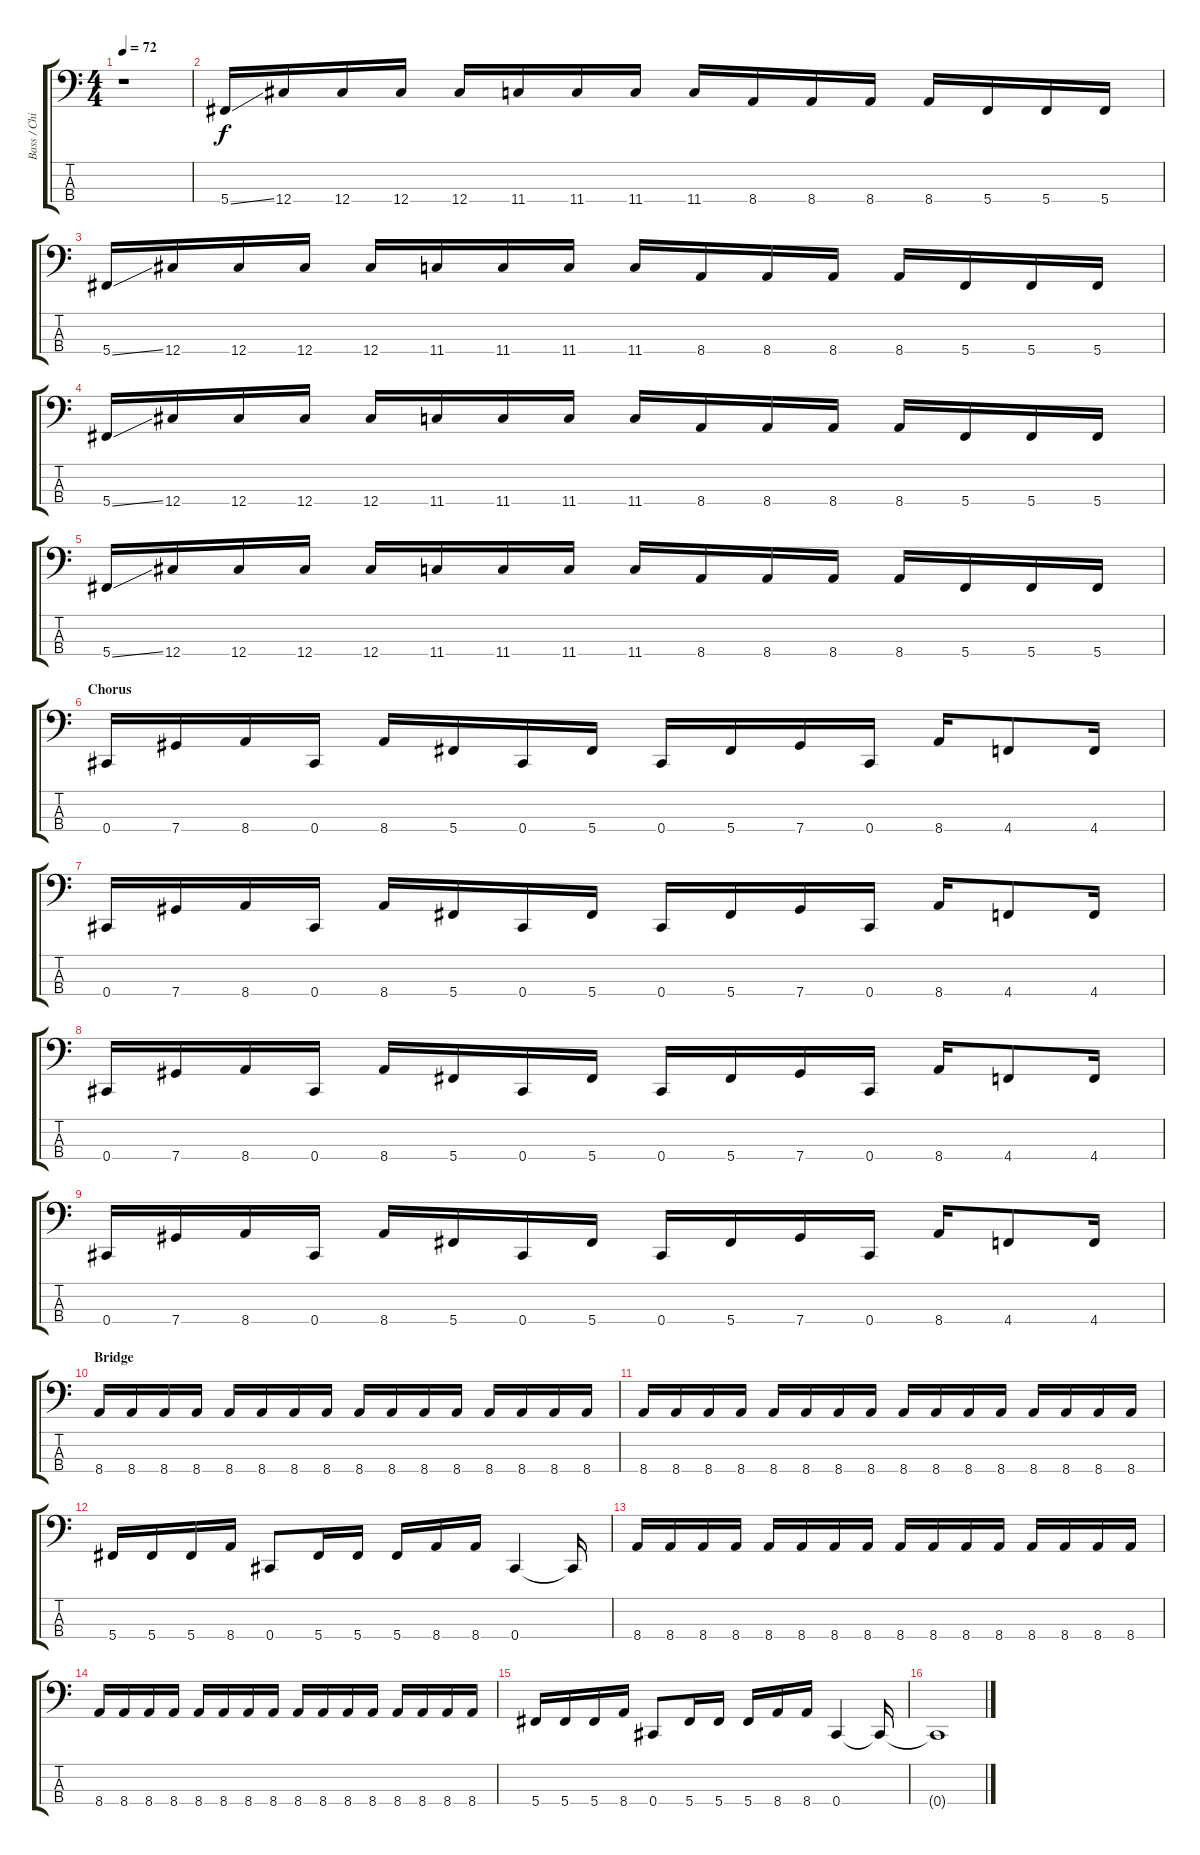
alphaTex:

\track ("Bass / Chi Cheng" "Bass / Chi") {instrument electricbassfinger}
\staff {score tabs}
\tuning (Gb2 Db2 Ab1 Db1) {hide}
\ts (4 4)
\tempo 72
\clef f4
\ks c
r.1{dy f} |
5.4{ss}.16 12.4.16 12.4.16 12.4.16 12.4.16 11.4.16 11.4.16 11.4.16 11.4.16 8.4.16 8.4.16 8.4.16 8.4.16 5.4.16 5.4.16 5.4.16 |
5.4{ss}.16 12.4.16 12.4.16 12.4.16 12.4.16 11.4.16 11.4.16 11.4.16 11.4.16 8.4.16 8.4.16 8.4.16 8.4.16 5.4.16 5.4.16 5.4.16 |
5.4{ss}.16 12.4.16 12.4.16 12.4.16 12.4.16 11.4.16 11.4.16 11.4.16 11.4.16 8.4.16 8.4.16 8.4.16 8.4.16 5.4.16 5.4.16 5.4.16 |
5.4{ss}.16 12.4.16 12.4.16 12.4.16 12.4.16 11.4.16 11.4.16 11.4.16 11.4.16 8.4.16 8.4.16 8.4.16 8.4.16 5.4.16 5.4.16 5.4.16 |
\section ("" "Chorus")
0.4.16 7.4.16 8.4.16 0.4.16 8.4.16 5.4.16 0.4.16 5.4.16 0.4.16 5.4.16 7.4.16 0.4.16 8.4.16 4.4.8 4.4.16 |
0.4.16 7.4.16 8.4.16 0.4.16 8.4.16 5.4.16 0.4.16 5.4.16 0.4.16 5.4.16 7.4.16 0.4.16 8.4.16 4.4.8 4.4.16 |
0.4.16 7.4.16 8.4.16 0.4.16 8.4.16 5.4.16 0.4.16 5.4.16 0.4.16 5.4.16 7.4.16 0.4.16 8.4.16 4.4.8 4.4.16 |
0.4.16 7.4.16 8.4.16 0.4.16 8.4.16 5.4.16 0.4.16 5.4.16 0.4.16 5.4.16 7.4.16 0.4.16 8.4.16 4.4.8 4.4.16 |
\section ("" "Bridge")
8.4.16 8.4.16 8.4.16 8.4.16 8.4.16 8.4.16 8.4.16 8.4.16 8.4.16 8.4.16 8.4.16 8.4.16 8.4.16 8.4.16 8.4.16 8.4.16 |
8.4.16 8.4.16 8.4.16 8.4.16 8.4.16 8.4.16 8.4.16 8.4.16 8.4.16 8.4.16 8.4.16 8.4.16 8.4.16 8.4.16 8.4.16 8.4.16 |
5.4.16 5.4.16 5.4.16 8.4.16 0.4.8 5.4.16 5.4.16 5.4.16 8.4.16 8.4.16 0.4.4 0.4{t}.16 |
8.4.16 8.4.16 8.4.16 8.4.16 8.4.16 8.4.16 8.4.16 8.4.16 8.4.16 8.4.16 8.4.16 8.4.16 8.4.16 8.4.16 8.4.16 8.4.16 |
8.4.16 8.4.16 8.4.16 8.4.16 8.4.16 8.4.16 8.4.16 8.4.16 8.4.16 8.4.16 8.4.16 8.4.16 8.4.16 8.4.16 8.4.16 8.4.16 |
5.4.16 5.4.16 5.4.16 8.4.16 0.4.8 5.4.16 5.4.16 5.4.16 8.4.16 8.4.16 0.4.4 0.4{t}.16 |
0.4{t}.1
